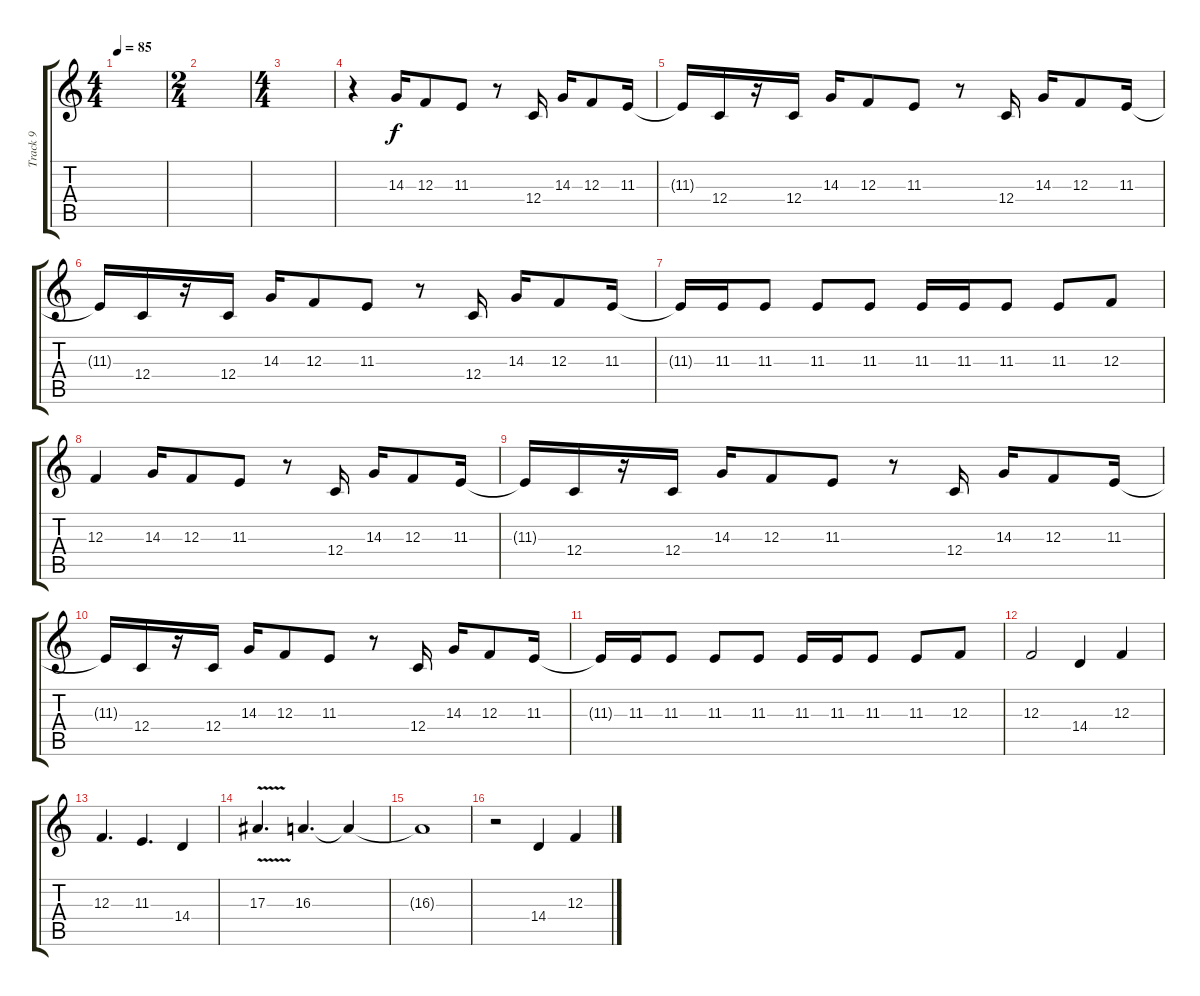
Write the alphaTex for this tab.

\track ("Track 9" "Track 9") {instrument lead1square}
\staff {score tabs}
\tuning (D4 A3 F3 C3 G2 C2) {hide}
\ts (4 4)
\tempo 85
\clef g2
\ks c
|
\ts (2 4)
|
\ts (4 4)
|
r.4 14.3.16 12.3.8 11.3.8 r.8 12.4.16 14.3.16 12.3.8 11.3.16 |
11.3{t}.16 12.4.16 r.16 12.4.16 14.3.16 12.3.8 11.3.8 r.8 12.4.16 14.3.16 12.3.8 11.3.16 |
11.3{t}.16 12.4.16 r.16 12.4.16 14.3.16 12.3.8 11.3.8 r.8 12.4.16 14.3.16 12.3.8 11.3.16 |
11.3{t}.16 11.3.16 11.3.8 11.3.8 11.3.8 11.3.16 11.3.16 11.3.8 11.3.8 12.3.8 |
12.3.4 14.3.16 12.3.8 11.3.8 r.8 12.4.16 14.3.16 12.3.8 11.3.16 |
11.3{t}.16 12.4.16 r.16 12.4.16 14.3.16 12.3.8 11.3.8 r.8 12.4.16 14.3.16 12.3.8 11.3.16 |
11.3{t}.16 12.4.16 r.16 12.4.16 14.3.16 12.3.8 11.3.8 r.8 12.4.16 14.3.16 12.3.8 11.3.16 |
11.3{t}.16 11.3.16 11.3.8 11.3.8 11.3.8 11.3.16 11.3.16 11.3.8 11.3.8 12.3.8 |
12.3.2 14.4.4 12.3.4 |
12.3.4{d} 11.3.4{d} 14.4.4 |
17.3{v}.4{d} 16.3.4{d} 16.3{t}.4 |
16.3{t}.1 |
r.2 14.4.4 12.3.4
